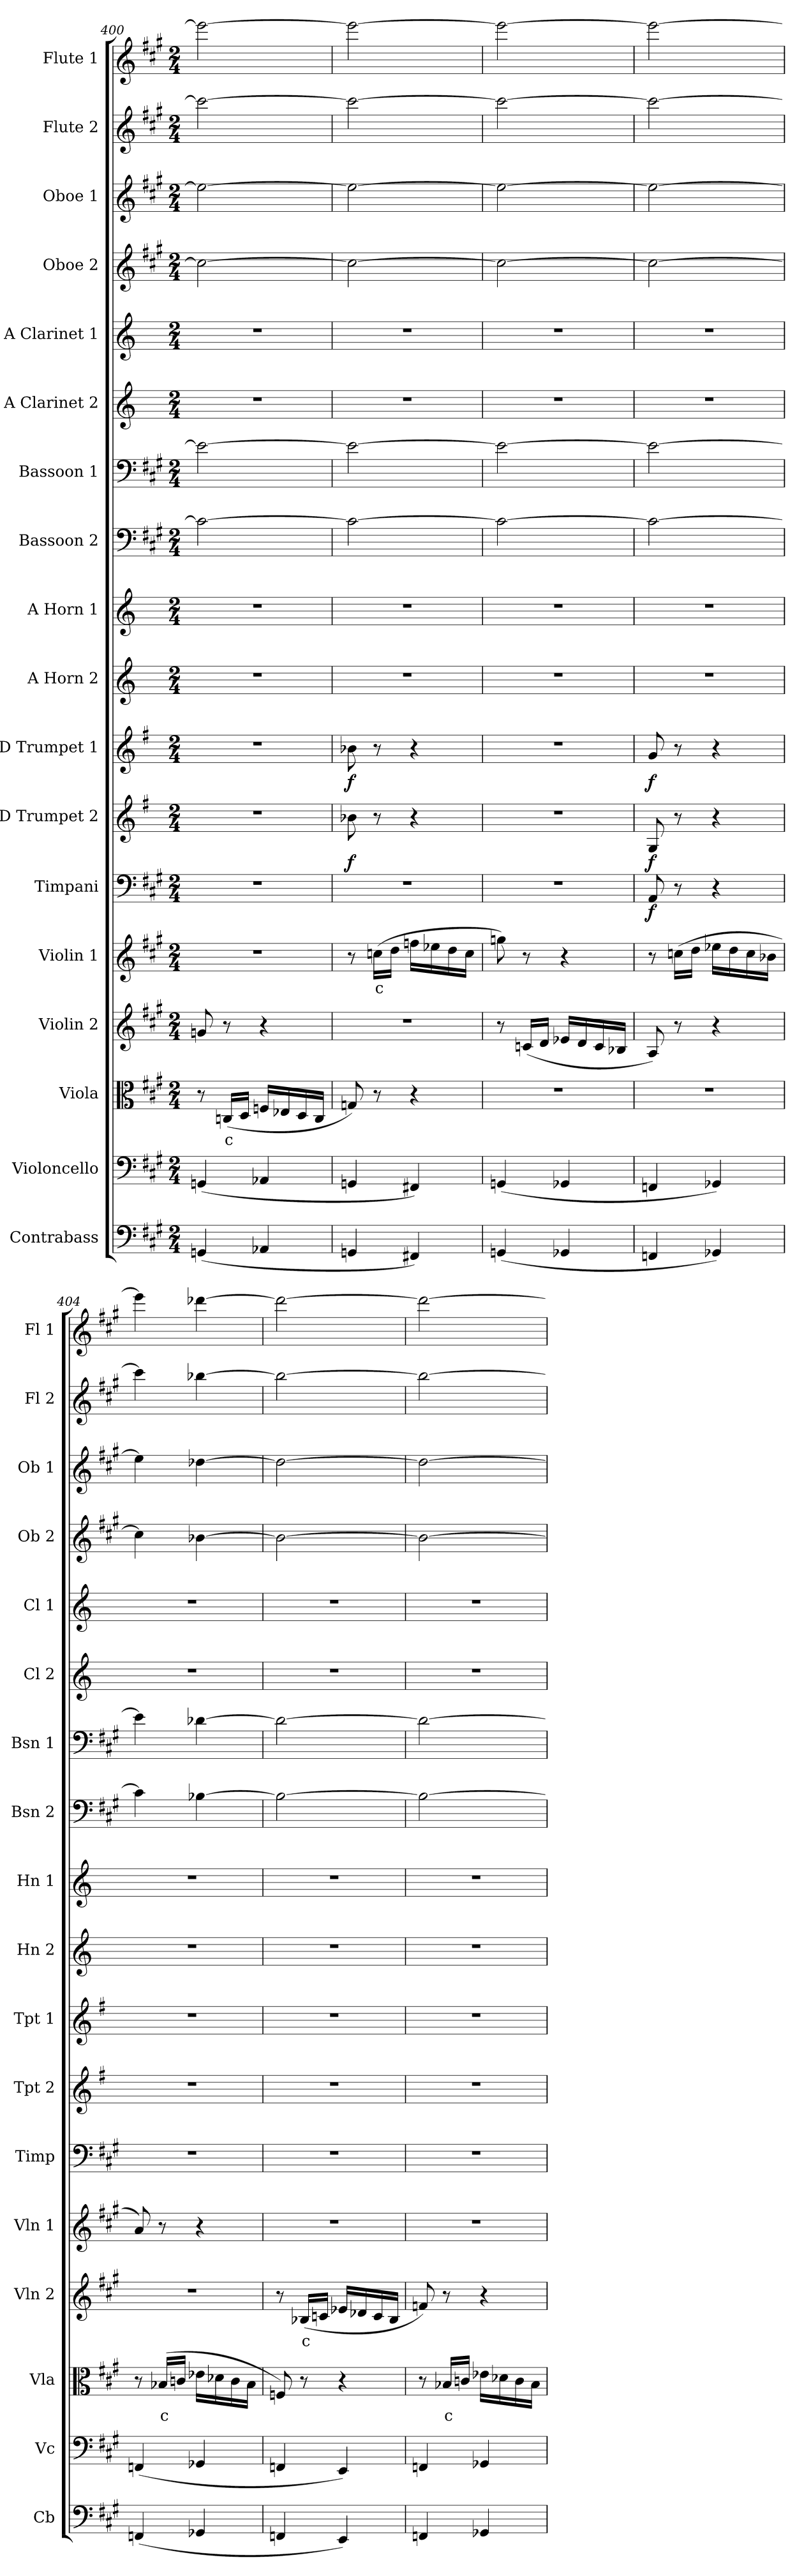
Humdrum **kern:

**kern	**kern	**kern	**text	**kern	**text	**kern	**text	**kern	**dynam	**kern	**dynam	**kern	**dynam	**kern	**kern	**kern	**kern	**kern	**kern	**kern	**kern	**kern	**kern
*part18	*part17	*part16	*part16	*part15	*part15	*part14	*part14	*part13	*part13	*part12	*part12	*part11	*part11	*part10	*part9	*part8	*part7	*part6	*part5	*part4	*part3	*part2	*part1
*staff18	*staff17	*staff16	*staff16	*staff15	*staff15	*staff14	*staff14	*staff13	*staff13	*staff12	*staff12	*staff11	*staff11	*staff10	*staff9	*staff8	*staff7	*staff6	*staff5	*staff4	*staff3	*staff2	*staff1
*I"Contrabass	*I"Violoncello	*I"Viola	*	*I"Violin 2	*	*I"Violin 1	*	*I"Timpani	*	*I"D Trumpet 2	*	*I"D Trumpet 1	*	*I"A Horn 2	*I"A Horn 1	*I"Bassoon 2	*I"Bassoon 1	*I"A Clarinet 2	*I"A Clarinet 1	*I"Oboe 2	*I"Oboe 1	*I"Flute 2	*I"Flute 1
*I'Cb	*I'Vc	*I'Vla	*	*I'Vln 2	*	*I'Vln 1	*	*I'Timp	*	*I'Tpt 2	*	*I'Tpt 1	*	*I'Hn 2	*I'Hn 1	*I'Bsn 2	*I'Bsn 1	*I'Cl 2	*I'Cl 1	*I'Ob 2	*I'Ob 1	*I'Fl 2	*I'Fl 1
*clefF4	*clefF4	*clefC3	*	*clefG2	*	*clefG2	*	*clefF4	*	*clefG2	*	*clefG2	*	*clefG2	*clefG2	*clefF4	*clefF4	*clefG2	*clefG2	*clefG2	*clefG2	*clefG2	*clefG2
*ITrd7c12	*	*	*	*	*	*	*	*	*	*ITrd-1c-2	*	*ITrd-1c-2	*	*ITrd2c3	*ITrd2c3	*	*	*ITrd2c3	*ITrd2c3	*	*	*	*
*k[f#c#g#]	*k[f#c#g#]	*k[f#c#g#]	*	*k[f#c#g#]	*	*k[f#c#g#]	*	*k[f#c#g#]	*	*k[f#c#g#]	*	*k[f#c#g#]	*	*k[f#c#g#]	*k[f#c#g#]	*k[f#c#g#]	*k[f#c#g#]	*k[f#c#g#]	*k[f#c#g#]	*k[f#c#g#]	*k[f#c#g#]	*k[f#c#g#]	*k[f#c#g#]
*M2/4	*M2/4	*M2/4	*	*M2/4	*	*M2/4	*	*M2/4	*	*M2/4	*	*M2/4	*	*M2/4	*M2/4	*M2/4	*M2/4	*M2/4	*M2/4	*M2/4	*M2/4	*M2/4	*M2/4
=400	=400	=400	=400	=400	=400	=400	=400	=400	=400	=400	=400	=400	=400	=400	=400	=400	=400	=400	=400	=400	=400	=400	=400
(4GGGn/	(4GGn/	8r	.	8gn/	.	2r	.	2r	.	2r	.	2r	.	2r	2r	2c\_	2e-\_	2r	2r	2cc\_	2ee-\_	2ccc\_	2eee-\_
!	!	!	!LO:LY:b:color=#FF0000	!	!	!	!	!	!	!	!	!	!	!	!	!	!	!	!	!	!	!	!
.	.	(16Cn/LL	c	8r	.	.	.	.	.	.	.	.	.	.	.	.	.	.	.	.	.	.	.
.	.	16D/JJ	.	.	.	.	.	.	.	.	.	.	.	.	.	.	.	.	.	.	.	.	.
4AAA-X/	4AA-X/	16Fn/LL	.	4r	.	.	.	.	.	.	.	.	.	.	.	.	.	.	.	.	.	.	.
.	.	16E-X/	.	.	.	.	.	.	.	.	.	.	.	.	.	.	.	.	.	.	.	.	.
.	.	16D/	.	.	.	.	.	.	.	.	.	.	.	.	.	.	.	.	.	.	.	.	.
.	.	16C/JJ	.	.	.	.	.	.	.	.	.	.	.	.	.	.	.	.	.	.	.	.	.
!!LO:PB:g=z
=401	=401	=401	=401	=401	=401	=401	=401	=401	=401	=401	=401	=401	=401	=401	=401	=401	=401	=401	=401	=401	=401	=401	=401
!	!	!	!	!	!	!	!	!	!	!	!LO:DY:b	!	!LO:DY:b	!	!	!	!	!	!	!	!	!	!
4GGGn/	4GGn/	8Gn/)	.	2r	.	8r	.	2r	.	8ccn\	f	8ccn\	f	2r	2r	2c\_	2e-\_	2r	2r	2cc\_	2ee-\_	2ccc\_	2eee-\_
!	!	!	!	!	!	!	!LO:LY:b:color=#FF0000	!	!	!	!	!	!	!	!	!	!	!	!	!	!	!	!
.	.	8r	.	.	.	(16ccn\LL	c	.	.	8r	.	8r	.	.	.	.	.	.	.	.	.	.	.
.	.	.	.	.	.	16dd\JJ	.	.	.	.	.	.	.	.	.	.	.	.	.	.	.	.	.
4FFF#X/)	4FF#X/)	4r	.	.	.	16ffn\LL	.	.	.	4r	.	4r	.	.	.	.	.	.	.	.	.	.	.
.	.	.	.	.	.	16ee-X\	.	.	.	.	.	.	.	.	.	.	.	.	.	.	.	.	.
.	.	.	.	.	.	16dd\	.	.	.	.	.	.	.	.	.	.	.	.	.	.	.	.	.
.	.	.	.	.	.	16cc\JJ	.	.	.	.	.	.	.	.	.	.	.	.	.	.	.	.	.
=402	=402	=402	=402	=402	=402	=402	=402	=402	=402	=402	=402	=402	=402	=402	=402	=402	=402	=402	=402	=402	=402	=402	=402
(4GGGn/	(4GGn/	2r	.	8r	.	8ggn\)	.	2r	.	2r	.	2r	.	2r	2r	2c\_	2e-\_	2r	2r	2cc\_	2ee-\_	2ccc\_	2eee-\_
.	.	.	.	(16cn/LL	.	8r	.	.	.	.	.	.	.	.	.	.	.	.	.	.	.	.	.
.	.	.	.	16d/JJ	.	.	.	.	.	.	.	.	.	.	.	.	.	.	.	.	.	.	.
4GGG-X/	4GG-X/	.	.	16e-X/LL	.	4r	.	.	.	.	.	.	.	.	.	.	.	.	.	.	.	.	.
.	.	.	.	16d/	.	.	.	.	.	.	.	.	.	.	.	.	.	.	.	.	.	.	.
.	.	.	.	16c/	.	.	.	.	.	.	.	.	.	.	.	.	.	.	.	.	.	.	.
.	.	.	.	16B-X/JJ	.	.	.	.	.	.	.	.	.	.	.	.	.	.	.	.	.	.	.
=403	=403	=403	=403	=403	=403	=403	=403	=403	=403	=403	=403	=403	=403	=403	=403	=403	=403	=403	=403	=403	=403	=403	=403
!	!	!	!	!	!	!	!	!	!LO:DY:b	!	!LO:DY:b	!	!LO:DY:b	!	!	!	!	!	!	!	!	!	!
4FFFn/	4FFn/	2r	.	8A/)	.	8r	.	8AA/	f	8A/	f	8a/	f	2r	2r	2c\_	2e-\_	2r	2r	2cc\_	2ee-\_	2ccc\_	2eee-\_
.	.	.	.	8r	.	(16ccn\LL	.	8r	.	8r	.	8r	.	.	.	.	.	.	.	.	.	.	.
.	.	.	.	.	.	16dd\JJ	.	.	.	.	.	.	.	.	.	.	.	.	.	.	.	.	.
4GGG-X/)	4GG-X/)	.	.	4r	.	16ee-X\LL	.	4r	.	4r	.	4r	.	.	.	.	.	.	.	.	.	.	.
.	.	.	.	.	.	16dd\	.	.	.	.	.	.	.	.	.	.	.	.	.	.	.	.	.
.	.	.	.	.	.	16cc\	.	.	.	.	.	.	.	.	.	.	.	.	.	.	.	.	.
.	.	.	.	.	.	16b-X\JJ	.	.	.	.	.	.	.	.	.	.	.	.	.	.	.	.	.
=404	=404	=404	=404	=404	=404	=404	=404	=404	=404	=404	=404	=404	=404	=404	=404	=404	=404	=404	=404	=404	=404	=404	=404
(4FFFn/	(4FFn/	8r	.	2r	.	8a/)	.	2r	.	2r	.	2r	.	2r	2r	4c\]	4e-\]	2r	2r	4cc\]	4ee-\]	4ccc\]	4eee-\]
!	!	!	!LO:LY:b:color=#FF0000	!	!	!	!	!	!	!	!	!	!	!	!	!	!	!	!	!	!	!	!
.	.	(16B-X/LL	c	.	.	8r	.	.	.	.	.	.	.	.	.	.	.	.	.	.	.	.	.
.	.	16cn/JJ	.	.	.	.	.	.	.	.	.	.	.	.	.	.	.	.	.	.	.	.	.
4GGG-X/	4GG-X/	16e-X\LL	.	.	.	4r	.	.	.	.	.	.	.	.	.	[4B-X\	[4d-X\	.	.	[4b-X\	[4dd-X\	[4bb-X\	[4ddd-X\
.	.	16d-X\	.	.	.	.	.	.	.	.	.	.	.	.	.	.	.	.	.	.	.	.	.
.	.	16c\	.	.	.	.	.	.	.	.	.	.	.	.	.	.	.	.	.	.	.	.	.
.	.	16B-\JJ	.	.	.	.	.	.	.	.	.	.	.	.	.	.	.	.	.	.	.	.	.
=405	=405	=405	=405	=405	=405	=405	=405	=405	=405	=405	=405	=405	=405	=405	=405	=405	=405	=405	=405	=405	=405	=405	=405
4FFFn/	4FFn/	8Fn/)	.	8r	.	2r	.	2r	.	2r	.	2r	.	2r	2r	2B-\_	2d-\_	2r	2r	2b-\_	2dd-\_	2bb-\_	2ddd-\_
!	!	!	!	!	!LO:LY:b:color=#FF0000	!	!	!	!	!	!	!	!	!	!	!	!	!	!	!	!	!	!
.	.	8r	.	(16B-X/LL	c	.	.	.	.	.	.	.	.	.	.	.	.	.	.	.	.	.	.
.	.	.	.	16cn/JJ	.	.	.	.	.	.	.	.	.	.	.	.	.	.	.	.	.	.	.
4EEE/)	4EE/)	4r	.	16e-X/LL	.	.	.	.	.	.	.	.	.	.	.	.	.	.	.	.	.	.	.
.	.	.	.	16d-X/	.	.	.	.	.	.	.	.	.	.	.	.	.	.	.	.	.	.	.
.	.	.	.	16c/	.	.	.	.	.	.	.	.	.	.	.	.	.	.	.	.	.	.	.
.	.	.	.	16B-/JJ	.	.	.	.	.	.	.	.	.	.	.	.	.	.	.	.	.	.	.
=406	=406	=406	=406	=406	=406	=406	=406	=406	=406	=406	=406	=406	=406	=406	=406	=406	=406	=406	=406	=406	=406	=406	=406
4FFFn/	4FFn/	8r	.	8fn/)	.	2r	.	2r	.	2r	.	2r	.	2r	2r	2B-\_	2d-\_	2r	2r	2b-\_	2dd-\_	2bb-\_	2ddd-\_
!	!	!	!LO:LY:b:color=#FF0000	!	!	!	!	!	!	!	!	!	!	!	!	!	!	!	!	!	!	!	!
.	.	16B-X/LL	c	8r	.	.	.	.	.	.	.	.	.	.	.	.	.	.	.	.	.	.	.
.	.	16cn/JJ	.	.	.	.	.	.	.	.	.	.	.	.	.	.	.	.	.	.	.	.	.
4GGG-X/	4GG-X/	16e-X\LL	.	4r	.	.	.	.	.	.	.	.	.	.	.	.	.	.	.	.	.	.	.
.	.	16d-X\	.	.	.	.	.	.	.	.	.	.	.	.	.	.	.	.	.	.	.	.	.
.	.	16c\	.	.	.	.	.	.	.	.	.	.	.	.	.	.	.	.	.	.	.	.	.
.	.	16B-\JJ	.	.	.	.	.	.	.	.	.	.	.	.	.	.	.	.	.	.	.	.	.
=	=	=	=	=	=	=	=	=	=	=	=	=	=	=	=	=	=	=	=	=	=	=	=
*-	*-	*-	*-	*-	*-	*-	*-	*-	*-	*-	*-	*-	*-	*-	*-	*-	*-	*-	*-	*-	*-	*-	*-
